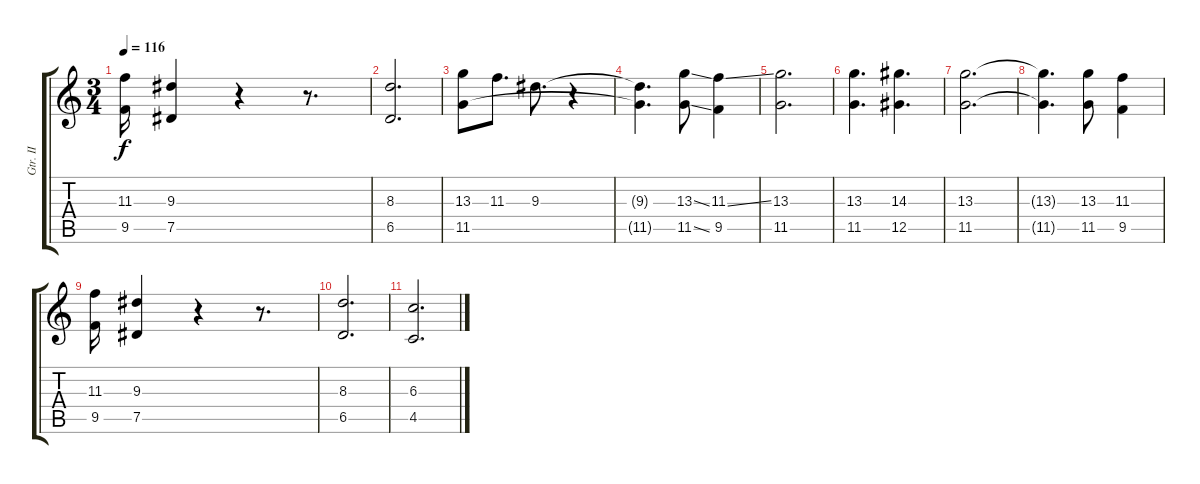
\track ("Gtr. II" "Gtr. II") {instrument electricguitarclean}
\staff {score tabs}
\tuning (Eb4 Bb3 Gb3 Db3 Ab2 Eb2) {hide}
\ts (3 4)
\tempo 116
\clef g2
\ks c
(11.3 9.5).16{dy f} (9.3 7.5).4 r.4 r.8{d} |
(8.3 6.5).2{d} |
(13.3 11.5).8 11.3.8{d} 9.3.8{d} r.4 |
(9.3{t} 11.5{t}).4{d} (13.3{ss} 11.5{ss}).8 (11.3{ss} 9.5).4 |
(13.3 11.5).2{d} |
(13.3 11.5).4{d} (14.3 12.5).4{d} |
(13.3 11.5).2{d} |
(13.3{t} 11.5{t}).4{d} (13.3 11.5).8 (11.3 9.5).4 |
(11.3 9.5).16 (9.3 7.5).4 r.4 r.8{d} |
(8.3 6.5).2{d} |
(6.3 4.5).2{d}
